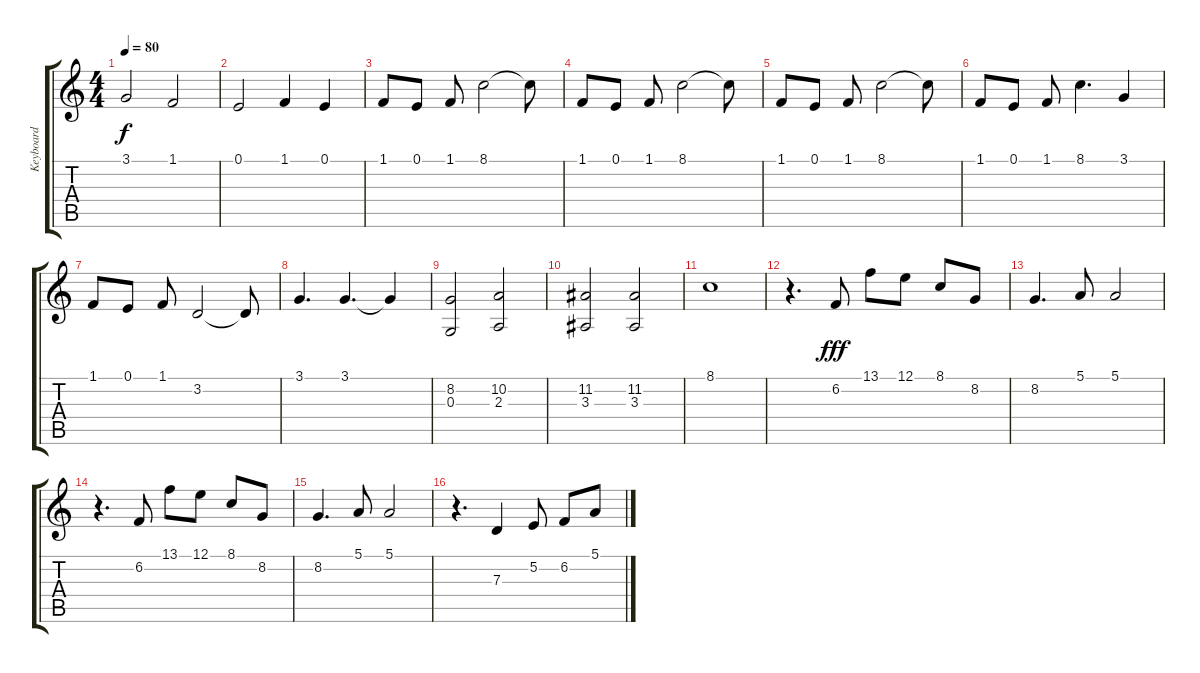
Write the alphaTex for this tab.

\track ("Keyboard" "Keyboard") {instrument stringensemble1}
\staff {score tabs}
\tuning (E4 B3 G3 D3 A2 E2) {hide}
\ts (4 4)
\tempo 80
\clef g2
\ks c
3.1.2{dy f} 1.1.2 |
0.1.2 1.1.4 0.1.4 |
1.1.8 0.1.8 1.1.8 8.1.2 8.1{t}.8 |
1.1.8 0.1.8 1.1.8 8.1.2 8.1{t}.8 |
1.1.8 0.1.8 1.1.8 8.1.2 8.1{t}.8 |
1.1.8 0.1.8 1.1.8 8.1.4{d} 3.1.4 |
1.1.8 0.1.8 1.1.8 3.2.2 3.2{t}.8 |
3.1.4{d} 3.1.4{d} 3.1{t}.4 |
(8.2 0.3).2 (10.2 2.3).2 |
(11.2 3.3).2 (11.2 3.3).2 |
8.1.1 |
r.4{d} 6.2.8{dy fff} 13.1.8 12.1.8 8.1.8 8.2.8 |
8.2.4{d} 5.1.8 5.1.2 |
r.4{d} 6.2.8 13.1.8 12.1.8 8.1.8 8.2.8 |
8.2.4{d} 5.1.8 5.1.2 |
r.4{d} 7.3.4 5.2.8 6.2.8 5.1.8
